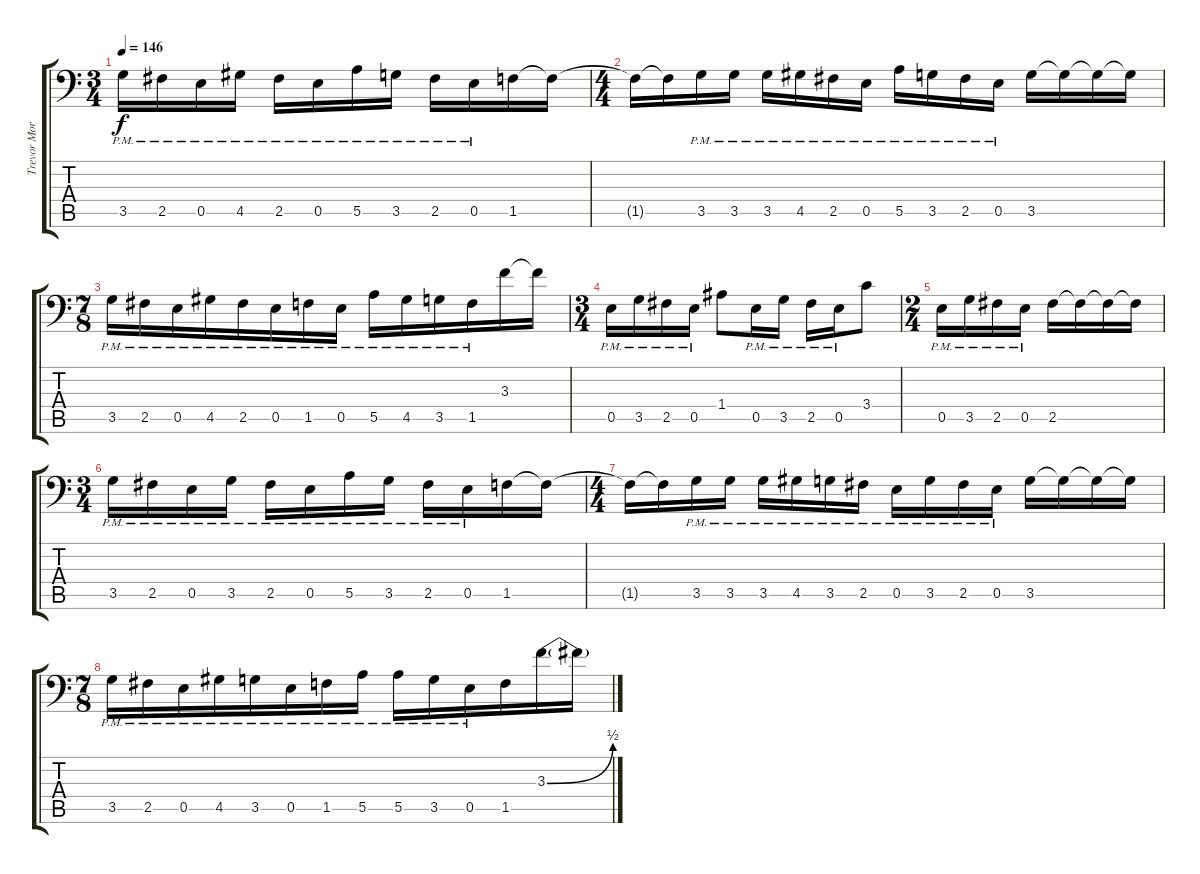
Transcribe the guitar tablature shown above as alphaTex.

\track ("Trevor Morris " "Trevor Mor") {instrument overdrivenguitar}
\staff {score tabs}
\tuning (B3 Gb3 D3 A2 E2 A1) {hide}
\ts (3 4)
\tempo 146
\clef f4
\ks c
3.5{pm}.16{dy f} 2.5{pm}.16 0.5{pm}.16 4.5{pm}.16 2.5{pm}.16 0.5{pm}.16 5.5{pm}.16 3.5{pm}.16 2.5{pm}.16 0.5{pm}.16 1.5.16 1.5{t}.16 |
\ts (4 4)
1.5{t}.16 1.5{t}.16 3.5{pm}.16 3.5{pm}.16 3.5{pm}.16 4.5{pm}.16 2.5{pm}.16 0.5{pm}.16 5.5{pm}.16 3.5{pm}.16 2.5{pm}.16 0.5{pm}.16 3.5.16 3.5{t}.16 3.5{t}.16 3.5{t}.16 |
\ts (7 8)
3.5{pm}.16 2.5{pm}.16 0.5{pm}.16 4.5{pm}.16 2.5{pm}.16 0.5{pm}.16 1.5{pm}.16 0.5{pm}.16 5.5{pm}.16 4.5{pm}.16 3.5{pm}.16 1.5{pm}.16 3.3.16 3.3{t}.16 |
\ts (3 4)
0.5{pm}.16 3.5{pm}.16 2.5{pm}.16 0.5{pm}.16 1.4.8 0.5{pm}.16 3.5{pm}.16 2.5{pm}.16 0.5{pm}.16 3.4.8 |
\ts (2 4)
0.5{pm}.16 3.5{pm}.16 2.5{pm}.16 0.5{pm}.16 2.5.16 2.5{t}.16 2.5{t}.16 2.5{t}.16 |
\ts (3 4)
3.5{pm}.16 2.5{pm}.16 0.5{pm}.16 3.5{pm}.16 2.5{pm}.16 0.5{pm}.16 5.5{pm}.16 3.5{pm}.16 2.5{pm}.16 0.5{pm}.16 1.5.16 1.5{t}.16 |
\ts (4 4)
1.5{t}.16 1.5{t}.16 3.5{pm}.16 3.5{pm}.16 3.5{pm}.16 4.5{pm}.16 3.5{pm}.16 2.5{pm}.16 0.5{pm}.16 3.5{pm}.16 2.5{pm}.16 0.5{pm}.16 3.5.16 3.5{t}.16 3.5{t}.16 3.5{t}.16 |
\ts (7 8)
3.5{pm}.16 2.5{pm}.16 0.5{pm}.16 4.5{pm}.16 3.5{pm}.16 0.5{pm}.16 1.5{pm}.16 5.5{pm}.16 5.5{pm}.16 3.5{pm}.16 0.5{pm}.16 1.5.16 3.3{be (bend 0 0 60 2)}.16 3.3{t}.16
